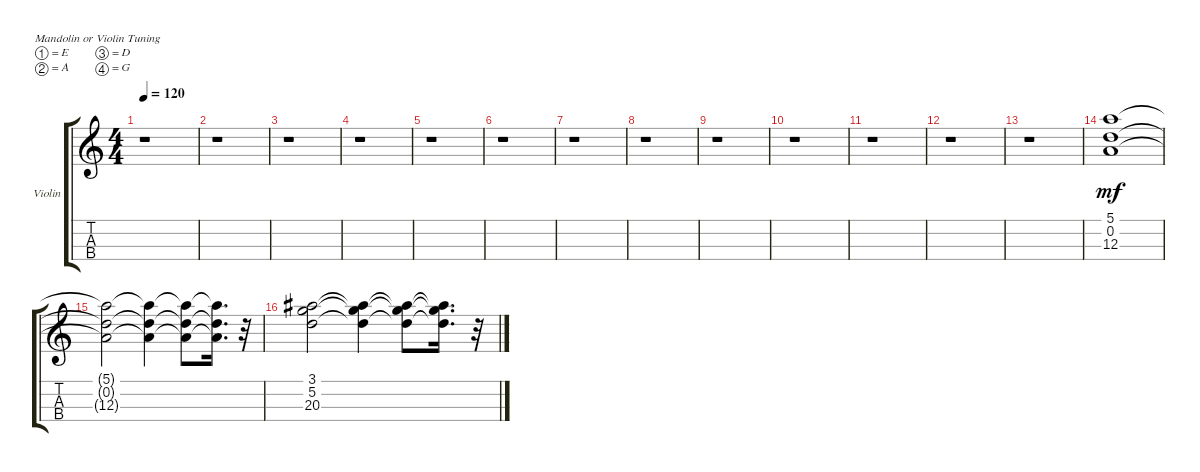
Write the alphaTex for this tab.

\bracketExtendMode groupsimilarinstruments
\firstSystemTrackNameOrientation horizontal
\otherSystemsTrackNameOrientation horizontal
\track ("" "Violin") {instrument violin}
\staff {score tabs}
\tuning (E5 A4 D4 G3)
\ts (4 4)
\tempo 120
\clef g2
\ks c
r.1{dy mf instrument violin} |
r.1 |
r.1 |
r.1 |
r.1 |
r.1 |
r.1 |
r.1 |
r.1 |
r.1 |
r.1 |
r.1 |
r.1 |
(0.2 12.3 5.1).1 |
(0.2{t} 12.3{t} 5.1{t}).2 (0.2{t} 12.3{t} 5.1{t}).4 (0.2{t} 12.3{t} 5.1{t}).8 (0.2{t} 12.3{t} 5.1{t}).16{d} r.32 |
(5.2 3.1 20.3).2 (5.2{t} 3.1{t} 20.3{t}).4 (5.2{t} 3.1{t} 20.3{t}).8 (5.2{t} 3.1{t} 20.3{t}).16{d} r.32
